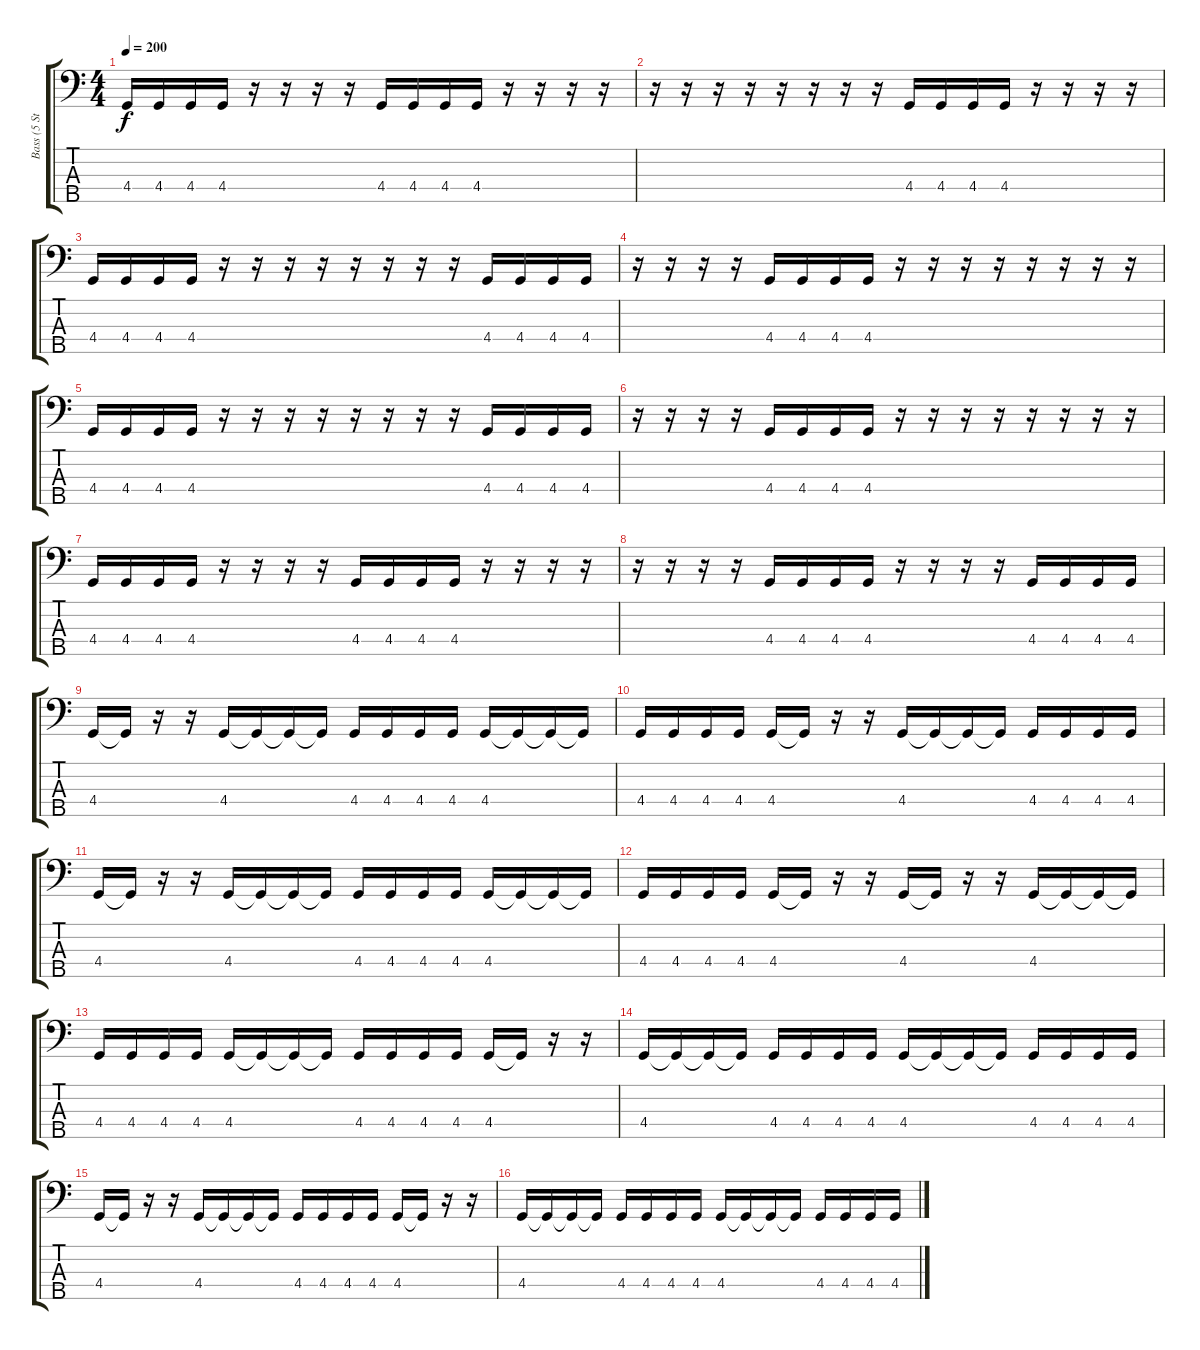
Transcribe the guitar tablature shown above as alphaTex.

\track ("Bass (5 String Bass - A#)" "Bass (5 St") {instrument electricbasspick}
\staff {score tabs}
\tuning (Gb2 Db2 Ab1 Eb1 Bb0) {hide}
\ts (4 4)
\tempo 200
\clef f4
\ks c
4.4.16{dy f} 4.4.16 4.4.16 4.4.16 r.16 r.16 r.16 r.16 4.4.16 4.4.16 4.4.16 4.4.16 r.16 r.16 r.16 r.16 |
r.16 r.16 r.16 r.16 r.16 r.16 r.16 r.16 4.4.16 4.4.16 4.4.16 4.4.16 r.16 r.16 r.16 r.16 |
4.4.16 4.4.16 4.4.16 4.4.16 r.16 r.16 r.16 r.16 r.16 r.16 r.16 r.16 4.4.16 4.4.16 4.4.16 4.4.16 |
r.16 r.16 r.16 r.16 4.4.16 4.4.16 4.4.16 4.4.16 r.16 r.16 r.16 r.16 r.16 r.16 r.16 r.16 |
4.4.16 4.4.16 4.4.16 4.4.16 r.16 r.16 r.16 r.16 r.16 r.16 r.16 r.16 4.4.16 4.4.16 4.4.16 4.4.16 |
r.16 r.16 r.16 r.16 4.4.16 4.4.16 4.4.16 4.4.16 r.16 r.16 r.16 r.16 r.16 r.16 r.16 r.16 |
4.4.16 4.4.16 4.4.16 4.4.16 r.16 r.16 r.16 r.16 4.4.16 4.4.16 4.4.16 4.4.16 r.16 r.16 r.16 r.16 |
r.16 r.16 r.16 r.16 4.4.16 4.4.16 4.4.16 4.4.16 r.16 r.16 r.16 r.16 4.4.16 4.4.16 4.4.16 4.4.16 |
4.4.16 4.4{t}.16 r.16 r.16 4.4.16 4.4{t}.16 4.4{t}.16 4.4{t}.16 4.4.16 4.4.16 4.4.16 4.4.16 4.4.16 4.4{t}.16 4.4{t}.16 4.4{t}.16 |
4.4.16 4.4.16 4.4.16 4.4.16 4.4.16 4.4{t}.16 r.16 r.16 4.4.16 4.4{t}.16 4.4{t}.16 4.4{t}.16 4.4.16 4.4.16 4.4.16 4.4.16 |
4.4.16 4.4{t}.16 r.16 r.16 4.4.16 4.4{t}.16 4.4{t}.16 4.4{t}.16 4.4.16 4.4.16 4.4.16 4.4.16 4.4.16 4.4{t}.16 4.4{t}.16 4.4{t}.16 |
4.4.16 4.4.16 4.4.16 4.4.16 4.4.16 4.4{t}.16 r.16 r.16 4.4.16 4.4{t}.16 r.16 r.16 4.4.16 4.4{t}.16 4.4{t}.16 4.4{t}.16 |
4.4.16 4.4.16 4.4.16 4.4.16 4.4.16 4.4{t}.16 4.4{t}.16 4.4{t}.16 4.4.16 4.4.16 4.4.16 4.4.16 4.4.16 4.4{t}.16 r.16 r.16 |
4.4.16 4.4{t}.16 4.4{t}.16 4.4{t}.16 4.4.16 4.4.16 4.4.16 4.4.16 4.4.16 4.4{t}.16 4.4{t}.16 4.4{t}.16 4.4.16 4.4.16 4.4.16 4.4.16 |
4.4.16 4.4{t}.16 r.16 r.16 4.4.16 4.4{t}.16 4.4{t}.16 4.4{t}.16 4.4.16 4.4.16 4.4.16 4.4.16 4.4.16 4.4{t}.16 r.16 r.16 |
4.4.16 4.4{t}.16 4.4{t}.16 4.4{t}.16 4.4.16 4.4.16 4.4.16 4.4.16 4.4.16 4.4{t}.16 4.4{t}.16 4.4{t}.16 4.4.16 4.4.16 4.4.16 4.4.16
